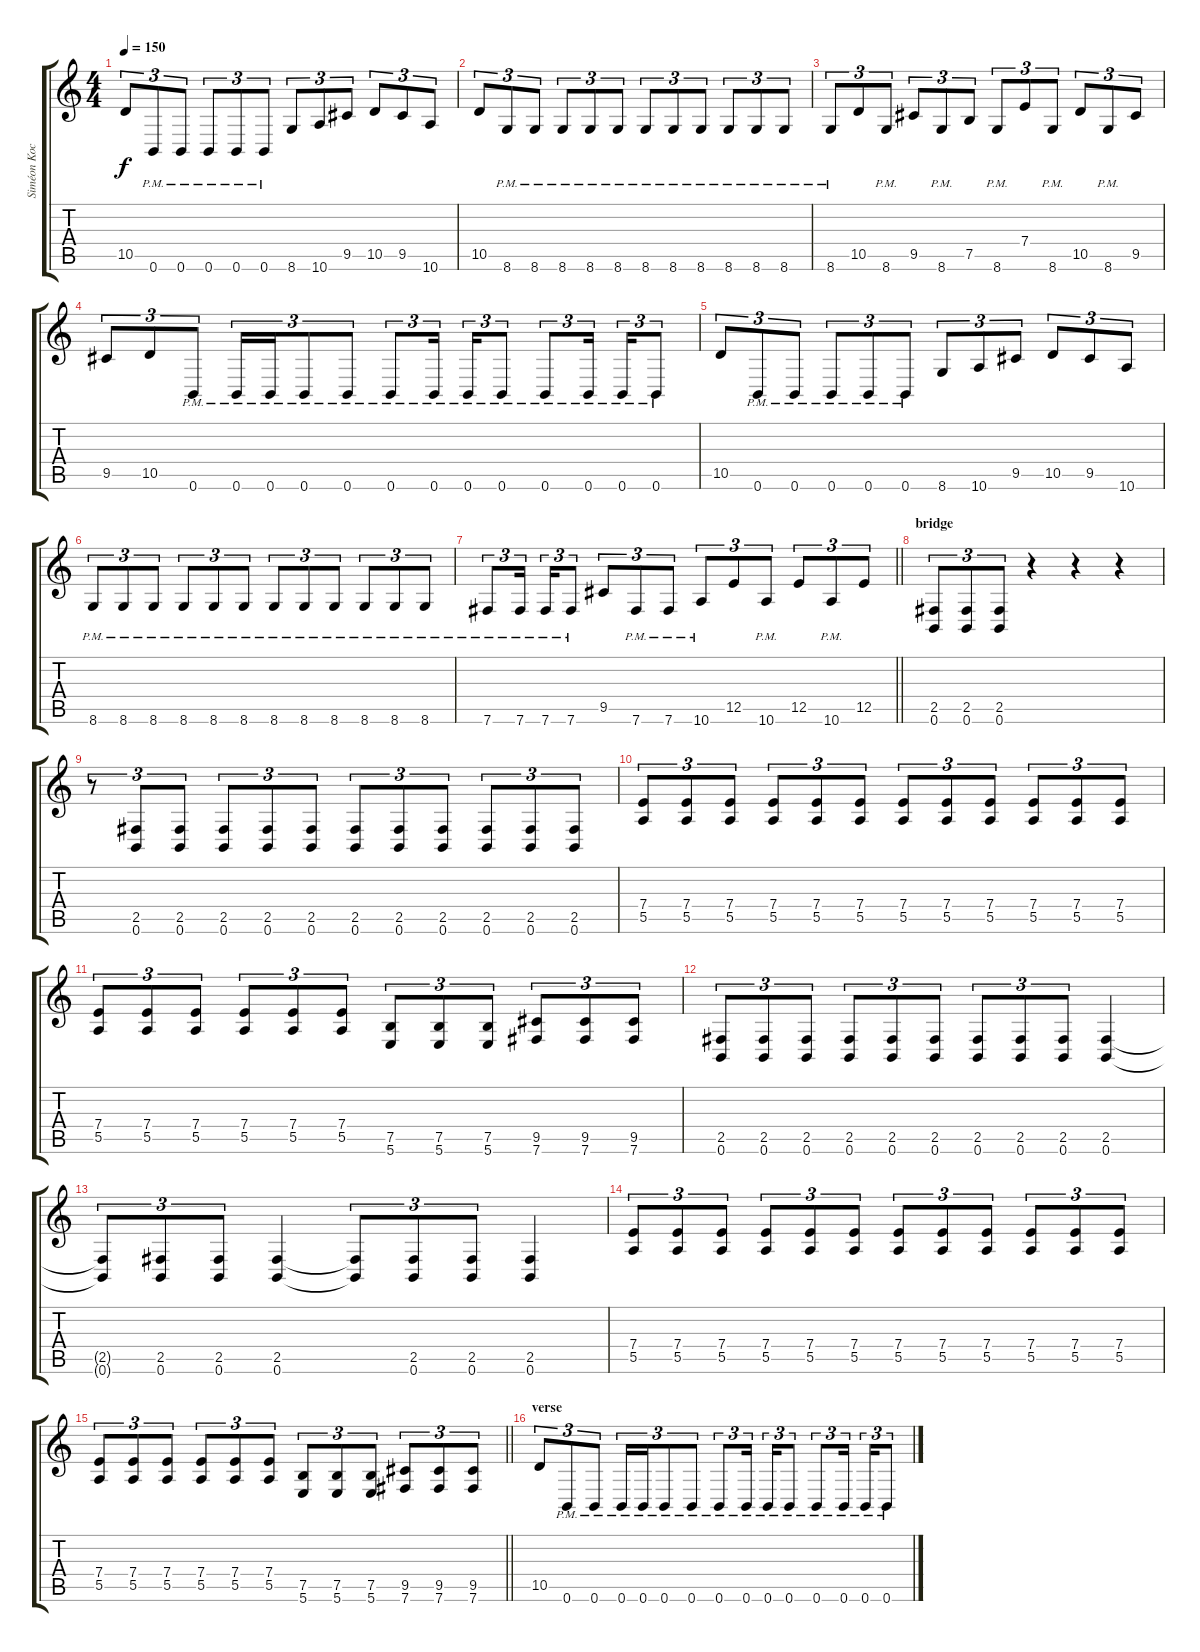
\track ("Siméon Koch" "Siméon Koc") {instrument distortionguitar}
\staff {score tabs}
\tuning (B3 Gb3 D3 A2 E2 B1) {hide}
\ts (4 4)
\tempo 150
\clef g2
\ks c
10.5.8{tu (3 2) dy f} 0.6{pm}.8{tu (3 2)} 0.6{pm}.8{tu (3 2)} 0.6{pm}.8{tu (3 2)} 0.6{pm}.8{tu (3 2)} 0.6{pm}.8{tu (3 2)} 8.6.8{tu (3 2)} 10.6.8{tu (3 2)} 9.5.8{tu (3 2)} 10.5.8{tu (3 2)} 9.5.8{tu (3 2)} 10.6.8{tu (3 2)} |
10.5.8{tu (3 2)} 8.6{pm}.8{tu (3 2)} 8.6{pm}.8{tu (3 2)} 8.6{pm}.8{tu (3 2)} 8.6{pm}.8{tu (3 2)} 8.6{pm}.8{tu (3 2)} 8.6{pm}.8{tu (3 2)} 8.6{pm}.8{tu (3 2)} 8.6{pm}.8{tu (3 2)} 8.6{pm}.8{tu (3 2)} 8.6{pm}.8{tu (3 2)} 8.6{pm}.8{tu (3 2)} |
8.6{pm}.8{tu (3 2)} 10.5.8{tu (3 2)} 8.6{pm}.8{tu (3 2)} 9.5.8{tu (3 2)} 8.6{pm}.8{tu (3 2)} 7.5.8{tu (3 2)} 8.6{pm}.8{tu (3 2)} 7.4.8{tu (3 2)} 8.6{pm}.8{tu (3 2)} 10.5.8{tu (3 2)} 8.6{pm}.8{tu (3 2)} 9.5.8{tu (3 2)} |
9.5.8{tu (3 2)} 10.5.8{tu (3 2)} 0.6{pm}.8{tu (3 2)} 0.6{pm}.16{tu (3 2)} 0.6{pm}.16{tu (3 2)} 0.6{pm}.8{tu (3 2)} 0.6{pm}.8{tu (3 2)} 0.6{pm}.8{tu (3 2)} 0.6{pm}.16{tu (3 2) beam splitsecondary} 0.6{pm}.16{tu (3 2)} 0.6{pm}.8{tu (3 2)} 0.6{pm}.8{tu (3 2)} 0.6{pm}.16{tu (3 2) beam splitsecondary} 0.6{pm}.16{tu (3 2)} 0.6{pm}.8{tu (3 2)} |
10.5.8{tu (3 2)} 0.6{pm}.8{tu (3 2)} 0.6{pm}.8{tu (3 2)} 0.6{pm}.8{tu (3 2)} 0.6{pm}.8{tu (3 2)} 0.6{pm}.8{tu (3 2)} 8.6.8{tu (3 2)} 10.6.8{tu (3 2)} 9.5.8{tu (3 2)} 10.5.8{tu (3 2)} 9.5.8{tu (3 2)} 10.6.8{tu (3 2)} |
8.6{pm}.8{tu (3 2)} 8.6{pm}.8{tu (3 2)} 8.6{pm}.8{tu (3 2)} 8.6{pm}.8{tu (3 2)} 8.6{pm}.8{tu (3 2)} 8.6{pm}.8{tu (3 2)} 8.6{pm}.8{tu (3 2)} 8.6{pm}.8{tu (3 2)} 8.6{pm}.8{tu (3 2)} 8.6{pm}.8{tu (3 2)} 8.6{pm}.8{tu (3 2)} 8.6{pm}.8{tu (3 2)} |
\barLineRight lightlight
7.6{pm}.8{tu (3 2)} 7.6{pm}.16{tu (3 2) beam splitsecondary} 7.6{pm}.16{tu (3 2)} 7.6{pm}.8{tu (3 2)} 9.5.8{tu (3 2)} 7.6{pm}.8{tu (3 2)} 7.6{pm}.8{tu (3 2)} 10.6{pm}.8{tu (3 2)} 12.5.8{tu (3 2)} 10.6{pm}.8{tu (3 2)} 12.5.8{tu (3 2)} 10.6{pm}.8{tu (3 2)} 12.5.8{tu (3 2)} |
\section ("" "bridge")
(2.5 0.6).8{tu (3 2)} (2.5 0.6).8{tu (3 2)} (2.5 0.6).8{tu (3 2)} r.4 r.4 r.4 |
r.8{tu (3 2)} (2.5 0.6).8{tu (3 2)} (2.5 0.6).8{tu (3 2)} (2.5 0.6).8{tu (3 2)} (2.5 0.6).8{tu (3 2)} (2.5 0.6).8{tu (3 2)} (2.5 0.6).8{tu (3 2)} (2.5 0.6).8{tu (3 2)} (2.5 0.6).8{tu (3 2)} (2.5 0.6).8{tu (3 2)} (2.5 0.6).8{tu (3 2)} (2.5 0.6).8{tu (3 2)} |
(7.4 5.5).8{tu (3 2)} (7.4 5.5).8{tu (3 2)} (7.4 5.5).8{tu (3 2)} (7.4 5.5).8{tu (3 2)} (7.4 5.5).8{tu (3 2)} (7.4 5.5).8{tu (3 2)} (7.4 5.5).8{tu (3 2)} (7.4 5.5).8{tu (3 2)} (7.4 5.5).8{tu (3 2)} (7.4 5.5).8{tu (3 2)} (7.4 5.5).8{tu (3 2)} (7.4 5.5).8{tu (3 2)} |
(7.4 5.5).8{tu (3 2)} (7.4 5.5).8{tu (3 2)} (7.4 5.5).8{tu (3 2)} (7.4 5.5).8{tu (3 2)} (7.4 5.5).8{tu (3 2)} (7.4 5.5).8{tu (3 2)} (7.5 5.6).8{tu (3 2)} (7.5 5.6).8{tu (3 2)} (7.5 5.6).8{tu (3 2)} (9.5 7.6).8{tu (3 2)} (9.5 7.6).8{tu (3 2)} (9.5 7.6).8{tu (3 2)} |
(2.5 0.6).8{tu (3 2)} (2.5 0.6).8{tu (3 2)} (2.5 0.6).8{tu (3 2)} (2.5 0.6).8{tu (3 2)} (2.5 0.6).8{tu (3 2)} (2.5 0.6).8{tu (3 2)} (2.5 0.6).8{tu (3 2)} (2.5 0.6).8{tu (3 2)} (2.5 0.6).8{tu (3 2)} (2.5 0.6).4 |
(2.5{t} 0.6{t}).8{tu (3 2)} (2.5 0.6).8{tu (3 2)} (2.5 0.6).8{tu (3 2)} (2.5 0.6).4 (2.5{t} 0.6{t}).8{tu (3 2)} (2.5 0.6).8{tu (3 2)} (2.5 0.6).8{tu (3 2)} (2.5 0.6).4 |
(7.4 5.5).8{tu (3 2)} (7.4 5.5).8{tu (3 2)} (7.4 5.5).8{tu (3 2)} (7.4 5.5).8{tu (3 2)} (7.4 5.5).8{tu (3 2)} (7.4 5.5).8{tu (3 2)} (7.4 5.5).8{tu (3 2)} (7.4 5.5).8{tu (3 2)} (7.4 5.5).8{tu (3 2)} (7.4 5.5).8{tu (3 2)} (7.4 5.5).8{tu (3 2)} (7.4 5.5).8{tu (3 2)} |
\barLineRight lightlight
(7.4 5.5).8{tu (3 2)} (7.4 5.5).8{tu (3 2)} (7.4 5.5).8{tu (3 2)} (7.4 5.5).8{tu (3 2)} (7.4 5.5).8{tu (3 2)} (7.4 5.5).8{tu (3 2)} (7.5 5.6).8{tu (3 2)} (7.5 5.6).8{tu (3 2)} (7.5 5.6).8{tu (3 2)} (9.5 7.6).8{tu (3 2)} (9.5 7.6).8{tu (3 2)} (9.5 7.6).8{tu (3 2)} |
\section ("" "verse")
10.5.8{tu (3 2)} 0.6{pm}.8{tu (3 2)} 0.6{pm}.8{tu (3 2)} 0.6{pm}.16{tu (3 2)} 0.6{pm}.16{tu (3 2)} 0.6{pm}.8{tu (3 2)} 0.6{pm}.8{tu (3 2)} 0.6{pm}.8{tu (3 2)} 0.6{pm}.16{tu (3 2) beam splitsecondary} 0.6{pm}.16{tu (3 2)} 0.6{pm}.8{tu (3 2)} 0.6{pm}.8{tu (3 2)} 0.6{pm}.16{tu (3 2) beam splitsecondary} 0.6{pm}.16{tu (3 2)} 0.6{pm}.8{tu (3 2)}
